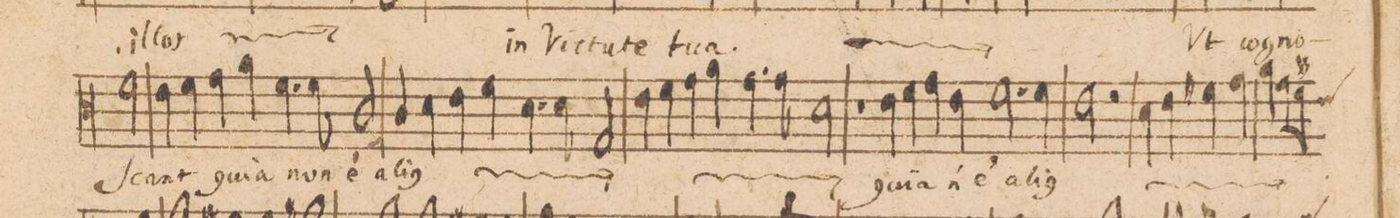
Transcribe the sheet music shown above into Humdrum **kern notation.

**kern	**text
*I"[CANTVS.]	*
*clefC3	*
*k[]	*
*met(C|)	*
*M2/1	*
2f\	-ſcant
4e\	qui-
4f\	-a
4g\	non
4a\	e(st)
=34-	=34-
4.f\	a-
8f\	-li-
2c/	-(us)
*	*ij
4c/	qui-
4d\	-a
4e\	non
4f\	e(st)
=35-	=35-
4.d\	a-
8d\	-li-
2G/	-(us)
4e\	qui-
4f\	-a
4g\	non
4a\	e(st)
=36-	=36-
4.g\	a-
8g\	-li-
2d\	-(us)
*	*Xij
1r	.
=37-	=37-
4e\	qui-
4f\	-a
4g\	n(on)
4e\	e(st)
2.f\	a-
4f\	-li-
=38-	=38-
2e\	-(us)
2r	.
*	*ij
4d\	qui-
4e\	-a
4f#X\	n(on)
4g\	e(st)
=39-	=39-
4a\	a-
8g\L	-li-
8f#X\J	.
*-	*-
